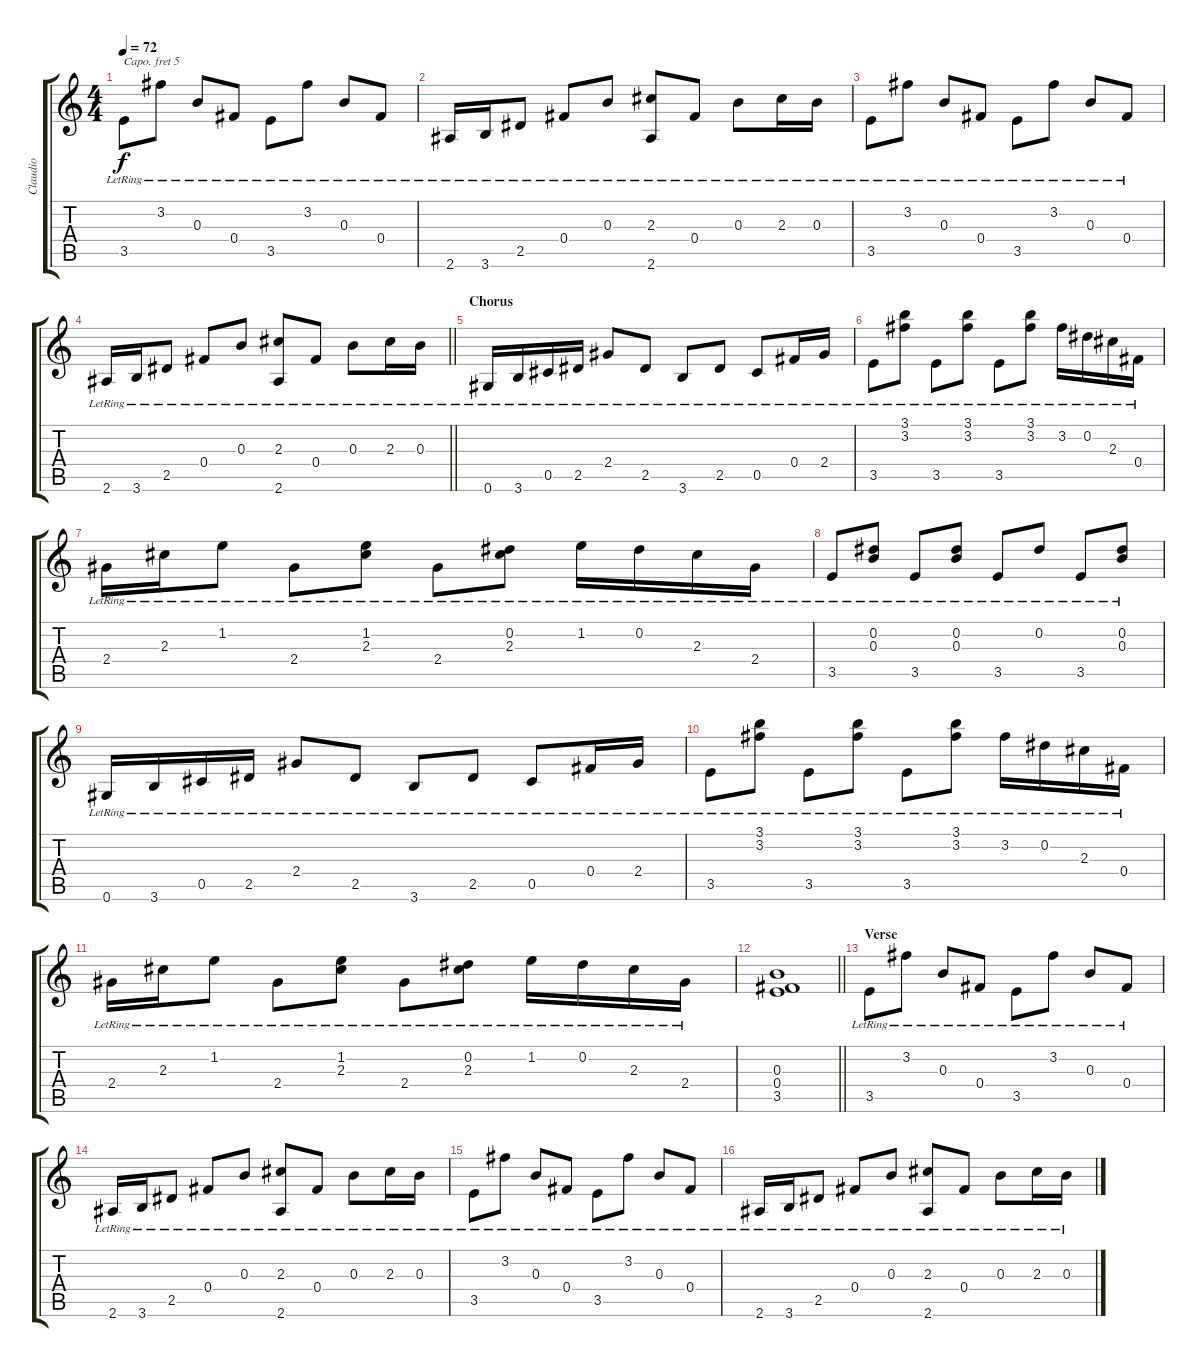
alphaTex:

\track ("Claudio" "Claudio") {instrument acousticguitarnylon}
\staff {score tabs}
\capo 5
\tuning (Eb4 Bb3 Gb3 Db3 Ab2 Eb2) {hide}
\ts (4 4)
\tempo 72
\clef g2
\ks c
3.5{lr}.8{dy f} 3.2{lr}.8 0.3{lr}.8 0.4{lr}.8 3.5{lr}.8 3.2{lr}.8 0.3{lr}.8 0.4{lr}.8 |
2.6{lr}.16 3.6{lr}.16 2.5{lr}.8 0.4{lr}.8 0.3{lr}.8 (2.3{lr} 2.6{lr}).8 0.4{lr}.8 0.3{lr}.8 2.3{lr}.16 0.3{lr}.16 |
3.5{lr}.8 3.2{lr}.8 0.3{lr}.8 0.4{lr}.8 3.5{lr}.8 3.2{lr}.8 0.3{lr}.8 0.4{lr}.8 |
\barLineRight lightlight
2.6{lr}.16 3.6{lr}.16 2.5{lr}.8 0.4{lr}.8 0.3{lr}.8 (2.3{lr} 2.6{lr}).8 0.4{lr}.8 0.3{lr}.8 2.3{lr}.16 0.3{lr}.16 |
\section ("" "Chorus")
0.6{lr}.16 3.6{lr}.16 0.5{lr}.16 2.5{lr}.16 2.4{lr}.8 2.5{lr}.8 3.6{lr}.8 2.5{lr}.8 0.5{lr}.8 0.4{lr}.16 2.4{lr}.16 |
3.5{lr}.8 (3.1{lr} 3.2{lr}).8 3.5{lr}.8 (3.1{lr} 3.2{lr}).8 3.5{lr}.8 (3.1{lr} 3.2{lr}).8 3.2{lr}.16 0.2{lr}.16 2.3{lr}.16 0.4{lr}.16 |
2.4{lr}.16 2.3{lr}.16 1.2{lr}.8 2.4{lr}.8 (1.2{lr} 2.3{lr}).8 2.4{lr}.8 (0.2{lr} 2.3{lr}).8 1.2{lr}.16 0.2{lr}.16 2.3{lr}.16 2.4{lr}.16 |
3.5{lr}.8 (0.2{lr} 0.3{lr}).8 3.5{lr}.8 (0.2{lr} 0.3{lr}).8 3.5{lr}.8 0.2{lr}.8 3.5{lr}.8 (0.2{lr} 0.3{lr}).8 |
0.6{lr}.16 3.6{lr}.16 0.5{lr}.16 2.5{lr}.16 2.4{lr}.8 2.5{lr}.8 3.6{lr}.8 2.5{lr}.8 0.5{lr}.8 0.4{lr}.16 2.4{lr}.16 |
3.5{lr}.8 (3.1{lr} 3.2{lr}).8 3.5{lr}.8 (3.1{lr} 3.2{lr}).8 3.5{lr}.8 (3.1{lr} 3.2{lr}).8 3.2{lr}.16 0.2{lr}.16 2.3{lr}.16 0.4{lr}.16 |
2.4{lr}.16 2.3{lr}.16 1.2{lr}.8 2.4{lr}.8 (1.2{lr} 2.3{lr}).8 2.4{lr}.8 (0.2{lr} 2.3{lr}).8 1.2{lr}.16 0.2{lr}.16 2.3{lr}.16 2.4{lr}.16 |
\barLineRight lightlight
(0.3 0.4 3.5).1 |
\section ("" "Verse")
3.5{lr}.8 3.2{lr}.8 0.3{lr}.8 0.4{lr}.8 3.5{lr}.8 3.2{lr}.8 0.3{lr}.8 0.4{lr}.8 |
2.6{lr}.16 3.6{lr}.16 2.5{lr}.8 0.4{lr}.8 0.3{lr}.8 (2.3{lr} 2.6{lr}).8 0.4{lr}.8 0.3{lr}.8 2.3{lr}.16 0.3{lr}.16 |
3.5{lr}.8 3.2{lr}.8 0.3{lr}.8 0.4{lr}.8 3.5{lr}.8 3.2{lr}.8 0.3{lr}.8 0.4{lr}.8 |
2.6{lr}.16 3.6{lr}.16 2.5{lr}.8 0.4{lr}.8 0.3{lr}.8 (2.3{lr} 2.6{lr}).8 0.4{lr}.8 0.3{lr}.8 2.3{lr}.16 0.3{lr}.16
